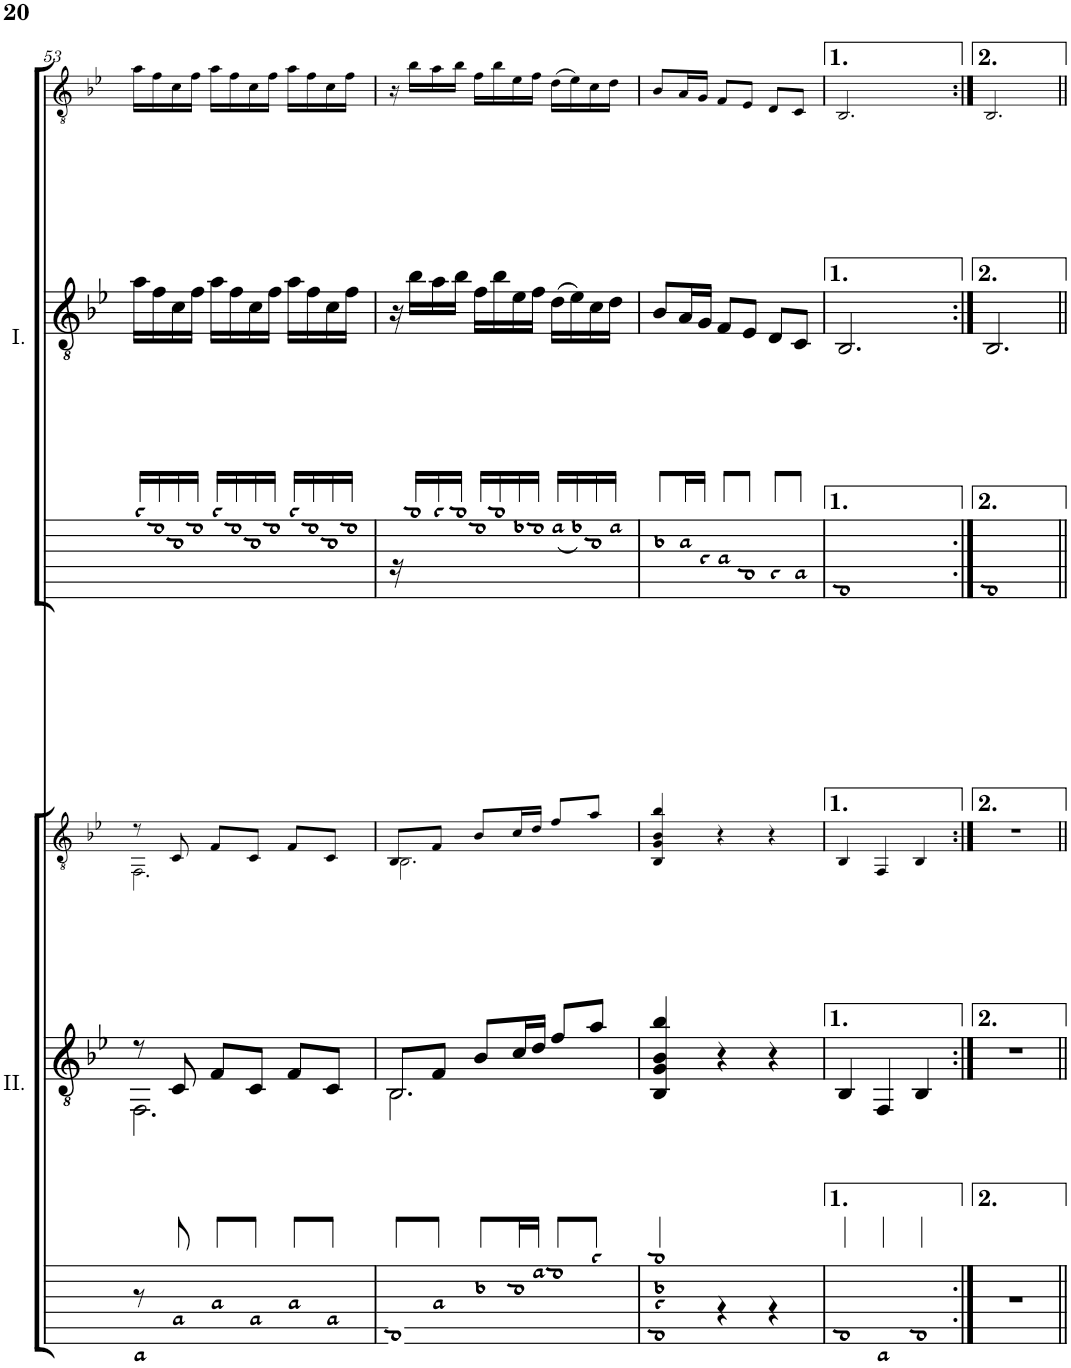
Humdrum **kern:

**kern	**kern	**kern	**kern	**kern	**kern
*part2	*part2	*part2	*part1	*part1	*part1
*staff6	*staff5	*staff4	*staff3	*staff2	*staff1
*I"II.	*	*	*I"I.	*	*
*I'II.	*	*	*I'I.	*	*
!!LO:PB:g=z
*	*clefGv2	*clefGv2	*	*clefGv2	*clefGv2
*k[b-e-]	*k[b-e-]	*k[b-e-]	*k[b-e-]	*k[b-e-]	*k[b-e-]
*M3/4	*M3/4	*M3/4	*M3/4	*M3/4	*M3/4
=53	=53	=53	=53	=53	=53
*^	*^	*^	*	*	*
2.FF	8r	8r	2.FF\	8r	2.FF\	16a/LL	16a\LL	16a\LL
.	.	.	.	.	.	16f/	16f\	16f\
.	8C/	8C/	.	8C/	.	16c/	16c\	16c\
.	.	.	.	.	.	16f/JJ	16f\JJ	16f\JJ
.	8F/L	8F/L	.	8F/L	.	16a/LL	16a\LL	16a\LL
.	.	.	.	.	.	16f/	16f\	16f\
.	8C/J	8C/J	.	8C/J	.	16c/	16c\	16c\
.	.	.	.	.	.	16f/JJ	16f\JJ	16f\JJ
.	8F/L	8F/L	.	8F/L	.	16a/LL	16a\LL	16a\LL
.	.	.	.	.	.	16f/	16f\	16f\
.	8C/J	8C/J	.	8C/J	.	16c/	16c\	16c\
.	.	.	.	.	.	16f/JJ	16f\JJ	16f\JJ
=54	=54	=54	=54	=54	=54	=54	=54	=54
2.BB-	8BB-/L	8BB-/L	2.BB-\	8BB-/L	2.BB-\	16r	16r	16r
.	.	.	.	.	.	16b-/LL	16b-\LL	16b-\LL
.	8F/J	8F/J	.	8F/J	.	16a/	16a\	16a\
.	.	.	.	.	.	16b-/JJ	16b-\JJ	16b-\JJ
.	8B-/L	8B-/L	.	8B-/L	.	16f/LL	16f\LL	16f\LL
.	.	.	.	.	.	16b-/	16b-\	16b-\
.	16c/L	16c/L	.	16c/L	.	16e-/	16e-\	16e-\
.	16d/JJ	16d/JJ	.	16d/JJ	.	16f/JJ	16f\JJ	16f\JJ
.	8f/L	8f/L	.	8f/L	.	16d/LL	16d\LL	(16d\LL
.	.	.	.	.	.	16e-/	16e-\	16e-\)
.	8a/J	8a/J	.	8a/J	.	16c/	16c\	16c\
.	.	.	.	.	.	16d/JJ	16d\JJ	16d\JJ
*v	*v	*	*	*	*	*	*	*
*	*v	*v	*	*	*	*	*
*	*	*v	*v	*	*	*
=55	=55	=55	=55	=55	=55
4BB-/ 4G/ 4B-/ 4b-/	4BB-/ 4G/ 4B-/ 4b-/	4BB-/ 4G/ 4B-/ 4b-/	8B-/L	8B-/L	8B-/L
.	.	.	16A/L	16A/L	16A/L
.	.	.	16G/JJ	16G/JJ	16G/JJ
4r	4r	4r	8F/L	8F/L	8F/L
.	.	.	8E-/J	8E-/J	8E-/J
4r	4r	4r	8D/L	8D/L	8D/L
.	.	.	8C/J	8C/J	8C/J
=56	=56	=56	=56	=56	=56
4BB-/	4BB-/	4BB-/	2.BB-	2.BB-/	2.BB-/
4FF/	4FF/	4FF/	.	.	.
4BB-/	4BB-/	4BB-/	.	.	.
=57:|!	=57:|!	=57:|!	=57:|!	=57:|!	=57:|!
2.r	2.r	2.r	2.BB-	2.BB-/	2.BB-/
=||	=||	=||	=||	=||	=||
*-	*-	*-	*-	*-	*-
